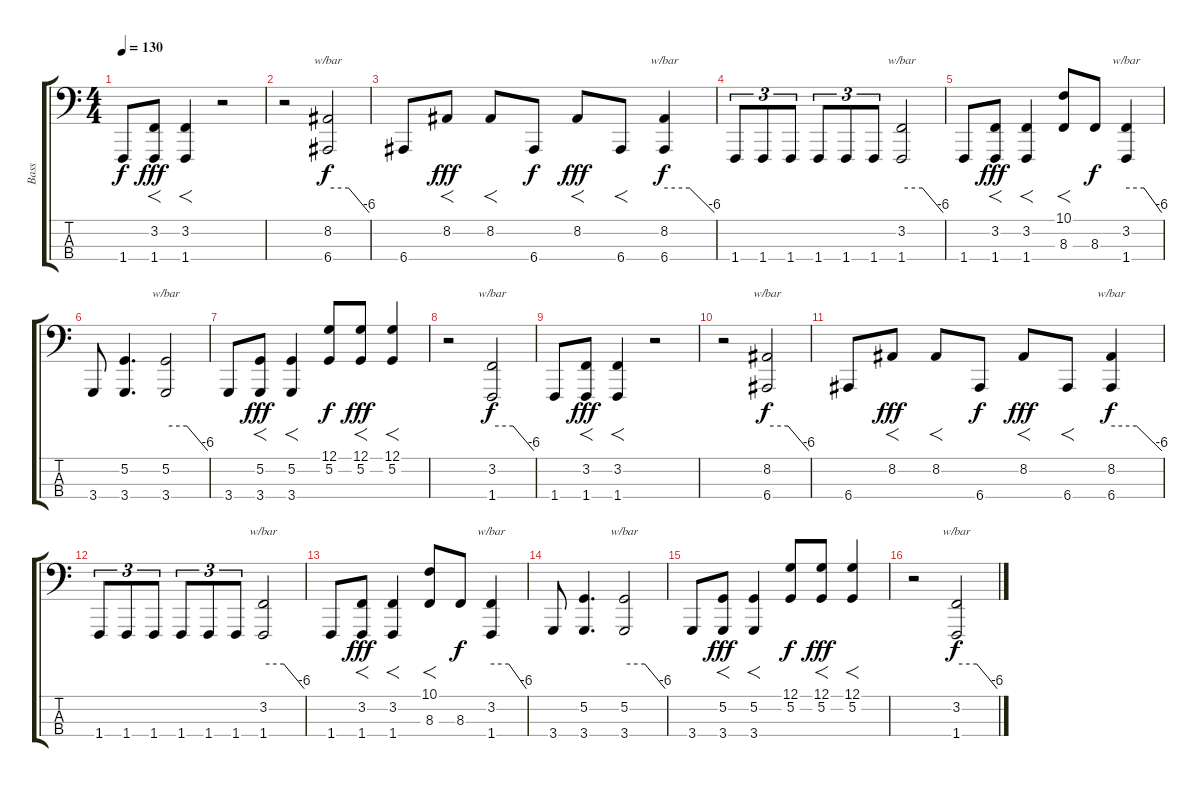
\track ("Bass" "Bass") {instrument lead2sawtooth}
\staff {score tabs}
\tuning (G2 D2 A1 E1) {hide}
\ts (4 4)
\tempo 130
\clef f4
\ks c
1.4.8{dy f} (3.2 1.4).8{f dy fff} (3.2 1.4).4{f} r.2 |
r.2 (8.2 6.4).2{tbe (custom default 0 0 30 0 60 -24) dy f} |
6.4.8 8.2.8{f dy fff} 8.2.8{f} 6.4.8{dy f} 8.2.8{f dy fff} 6.4.8{f} (8.2 6.4).4{tbe (custom default 0 0 30 0 60 -24) dy f} |
1.4.8{tu (3 2)} 1.4.8{tu (3 2)} 1.4.8{tu (3 2)} 1.4.8{tu (3 2)} 1.4.8{tu (3 2)} 1.4.8{tu (3 2)} (3.2 1.4).2{tbe (custom default 0 0 30 0 60 -24)} |
1.4.8 (3.2 1.4).8{f dy fff} (3.2 1.4).4{f} (10.1 8.3).8{f} 8.3.8{dy f} (3.2 1.4).4{tbe (custom default 0 0 30 0 60 -24)} |
3.4.8 (5.2 3.4).4{d} (5.2 3.4).2{tbe (custom default 0 0 30 0 60 -24)} |
3.4.8 (5.2 3.4).8{f dy fff} (5.2 3.4).4{f} (12.1 5.2).8{dy f} (12.1 5.2).8{f dy fff} (12.1 5.2).4{f} |
r.2 (3.2 1.4).2{tbe (custom default 0 0 30 0 60 -24) dy f} |
1.4.8 (3.2 1.4).8{f dy fff} (3.2 1.4).4{f} r.2 |
r.2 (8.2 6.4).2{tbe (custom default 0 0 30 0 60 -24) dy f} |
6.4.8 8.2.8{f dy fff} 8.2.8{f} 6.4.8{dy f} 8.2.8{f dy fff} 6.4.8{f} (8.2 6.4).4{tbe (custom default 0 0 30 0 60 -24) dy f} |
1.4.8{tu (3 2)} 1.4.8{tu (3 2)} 1.4.8{tu (3 2)} 1.4.8{tu (3 2)} 1.4.8{tu (3 2)} 1.4.8{tu (3 2)} (3.2 1.4).2{tbe (custom default 0 0 30 0 60 -24)} |
1.4.8 (3.2 1.4).8{f dy fff} (3.2 1.4).4{f} (10.1 8.3).8{f} 8.3.8{dy f} (3.2 1.4).4{tbe (custom default 0 0 30 0 60 -24)} |
3.4.8 (5.2 3.4).4{d} (5.2 3.4).2{tbe (custom default 0 0 30 0 60 -24)} |
3.4.8 (5.2 3.4).8{f dy fff} (5.2 3.4).4{f} (12.1 5.2).8{dy f} (12.1 5.2).8{f dy fff} (12.1 5.2).4{f} |
r.2 (3.2 1.4).2{tbe (custom default 0 0 30 0 60 -24) dy f}
